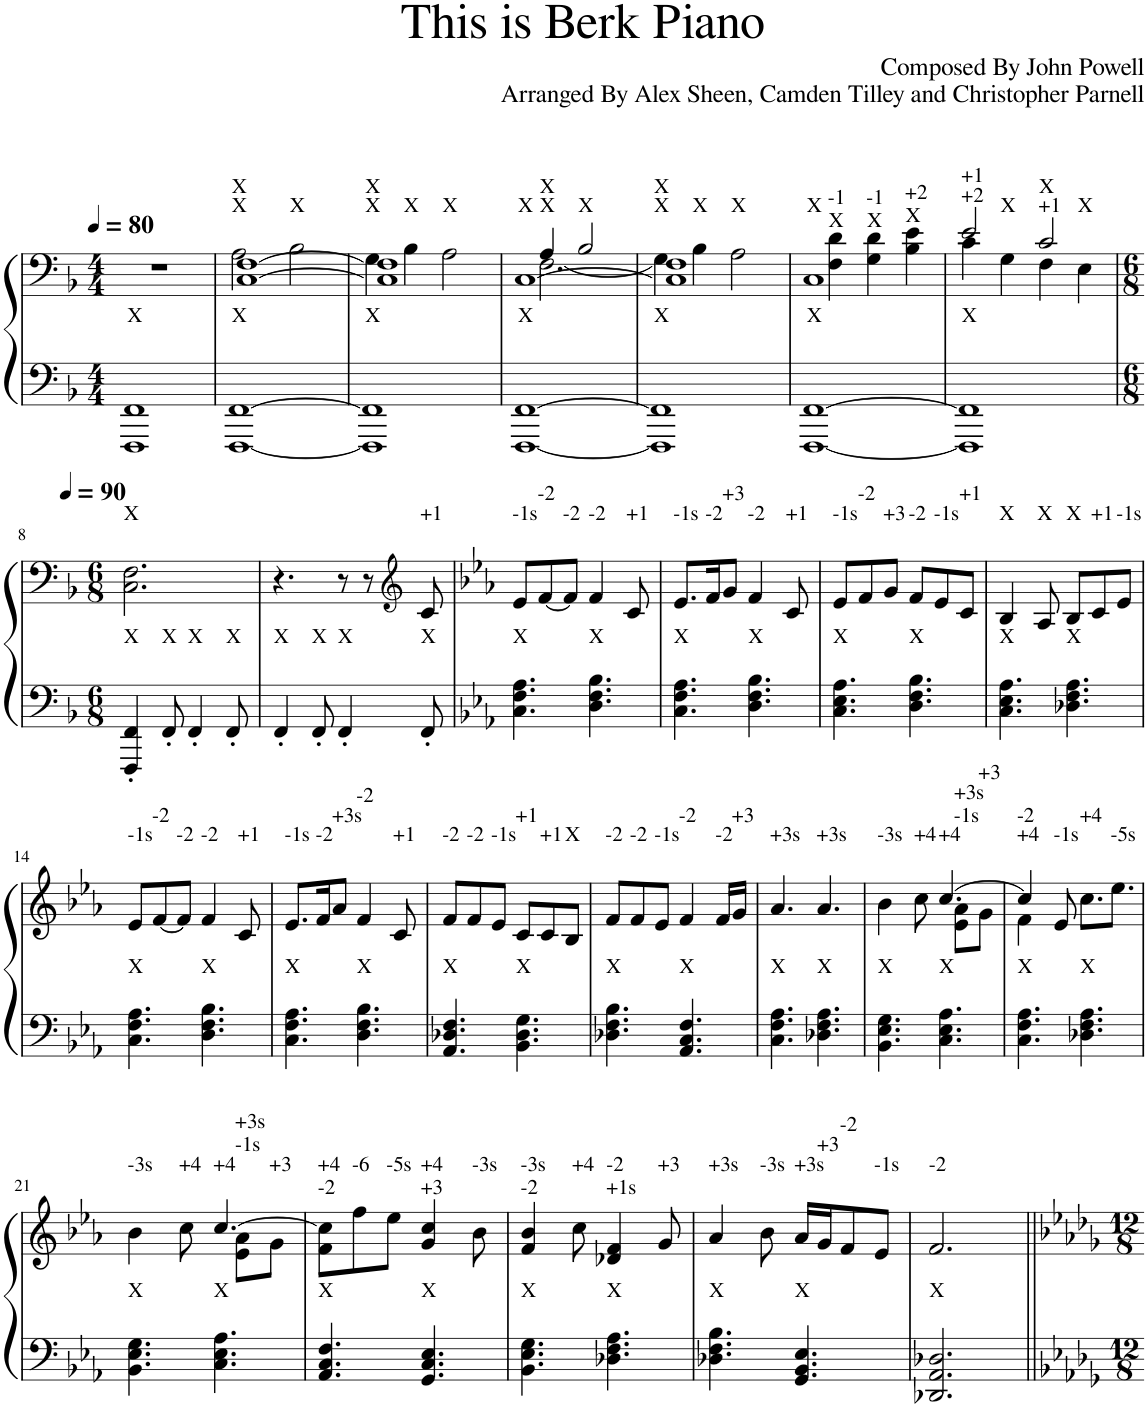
**kern	**kern
*part1	*part1
*staff2	*staff1
*I"Piano	*
*I'Pno.	*
*clefF4	*clefF4
*k[b-]	*k[b-]
*M4/4	*M4/4
*MM80	*MM80
=1	=1
!LO:TX:a:t=X	!
1FFF 1FF	1r
=2	=2
*	*^
!	!LO:TX:a:t=X	!
!	!LO:TX:a:t=X	!
!LO:TX:a:t=X	!	!
[1FFF [1FF	[1C [1F	2A\
!	!	!LO:TX:a:t=X
.	.	2B-\
=3	=3	=3
!	!LO:TX:a:t=X	!
!	!LO:TX:a:t=X	!
!LO:TX:a:t=X	!	!
1FFF] 1FF]	1C] 1F]	4G\
!	!	!LO:TX:a:t=X
.	.	4B-\
!	!	!LO:TX:a:t=X
.	.	2A\
=4	=4	=4
*	*	*^
!	!LO:TX:a:t=X	!	!
!LO:TX:a:t=X	!	!	!
[1FFF [1FF	[1C	4ryy	4ryy
!	!	!LO:TX:a:t=X	!
!	!	!LO:TX:a:t=X	!
.	.	[2.F\	4A/
!	!	!	!LO:TX:a:t=X
.	.	.	2B-/
=5	=5	=5	=5
!	!LO:TX:a:t=X	!	!
!	!LO:TX:a:t=X	!	!
!LO:TX:a:t=X	!	!	!
*	*	*v	*v
1FFF] 1FF]	1C] 1F]	4G\
!	!	!LO:TX:a:t=X
.	.	4B-\
!	!	!LO:TX:a:t=X
.	.	2A\
=6	=6	=6
!	!LO:TX:a:t=X	!
!LO:TX:a:t=X	!	!
[1FFF [1FF	1C	4ryy
!	!	!LO:TX:a:t=-1
!	!	!LO:TX:a:t=X
.	.	4F\ 4d\
!	!	!LO:TX:a:t=-1
!	!	!LO:TX:a:t=X
.	.	4G\ 4d\
!	!	!LO:TX:a:t=+2
!	!	!LO:TX:a:t=X
.	.	4B-\ 4e\
=7	=7	=7
!	!LO:TX:a:t=+2	!
!	!LO:TX:a:t=+1	!
!LO:TX:a:t=X	!	!
1FFF] 1FF]	2e/	4c\
!	!	!LO:TX:a:t=X
.	.	4G\
!	!LO:TX:a:t=+1	!
!	!LO:TX:a:t=X	!
.	2c/	4F\
!	!	!LO:TX:a:t=X
.	.	4E\
*	*v	*v
!!LO:LB:g=z
=8	=8
*M6/8	*M6/8
*	*MM90
*	*^
!	!LO:TX:a:t=X	!
!LO:TX:a:t=X	!	!
*	*v	*v
4FFF/' 4FF/'	2.C\ 2.F\
!LO:TX:a:t=X	!
8FF'/	.
!LO:TX:a:t=X	!
4FF'/	.
!LO:TX:a:t=X	!
8FF'/	.
=9	=9
!LO:TX:a:t=X	!
4FF'/	4.r
!LO:TX:a:t=X	!
8FF'/	.
!LO:TX:a:t=X	!
4FF'/	8r
.	8r
*	*clefG2
!	!LO:TX:a:t=+1
!LO:TX:a:t=X	!
8FF'/	8c/
=10	=10
*k[b-e-a-]	*k[b-e-a-]
!	!LO:TX:a:t=-1s
!LO:TX:a:t=X	!
4.C\ 4.F\ 4.A-\	8e-/L
!	!LO:TX:a:t=-2
.	[8f/
!	!LO:TX:a:t=-2
.	8f/J]
!	!LO:TX:a:t=-2
!LO:TX:a:t=X	!
4.D\ 4.F\ 4.B-\	4f/
!	!LO:TX:a:t=+1
.	8c/
=11	=11
!	!LO:TX:a:t=-1s
!LO:TX:a:t=X	!
4.C\ 4.F\ 4.A-\	8.e-/L
!	!LO:TX:a:t=-2
.	16f/K
!	!LO:TX:a:t=+3
.	8g/J
!	!LO:TX:a:t=-2
!LO:TX:a:t=X	!
4.D\ 4.F\ 4.B-\	4f/
!	!LO:TX:a:t=+1
.	8c/
=12	=12
!	!LO:TX:a:t=-1s
!LO:TX:a:t=X	!
4.C\ 4.E-\ 4.A-\	8e-/L
!	!LO:TX:a:t=-2
.	8f/
!	!LO:TX:a:t=+3
.	8g/J
!	!LO:TX:a:t=-2
!LO:TX:a:t=X	!
4.D\ 4.F\ 4.B-\	8f/L
!	!LO:TX:a:t=-1s
.	8e-/
!	!LO:TX:a:t=+1
.	8c/J
=13	=13
!	!LO:TX:a:t=X
!LO:TX:a:t=X	!
4.C\ 4.E-\ 4.A-\	4B-/
!	!LO:TX:a:t=X
.	8A-/
!	!LO:TX:a:t=X
!LO:TX:a:t=X	!
4.D-X\ 4.F\ 4.A-\	8B-/L
!	!LO:TX:a:t=+1
.	8c/
!	!LO:TX:a:t=-1s
.	8e-/J
!!LO:LB:g=z
=14	=14
!	!LO:TX:a:t=-1s
!LO:TX:a:t=X	!
4.C\ 4.F\ 4.A-\	8e-/L
!	!LO:TX:a:t=-2
.	[8f/
!	!LO:TX:a:t=-2
.	8f/J]
!	!LO:TX:a:t=-2
!LO:TX:a:t=X	!
4.D\ 4.F\ 4.B-\	4f/
!	!LO:TX:a:t=+1
.	8c/
=15	=15
!	!LO:TX:a:t=-1s
!LO:TX:a:t=X	!
4.C\ 4.F\ 4.A-\	8.e-/L
!	!LO:TX:a:t=-2
.	16f/K
!	!LO:TX:a:t=+3s
.	8a-/J
!	!LO:TX:a:t=-2
!LO:TX:a:t=X	!
4.D\ 4.F\ 4.B-\	4f/
!	!LO:TX:a:t=+1
.	8c/
=16	=16
!	!LO:TX:a:t=-2
!LO:TX:a:t=X	!
4.AA-/ 4.D-X/ 4.F/	8f/L
!	!LO:TX:a:t=-2
.	8f/
!	!LO:TX:a:t=-1s
.	8e-/J
!	!LO:TX:a:t=+1
!LO:TX:a:t=X	!
4.BB-\ 4.D-\ 4.G\	8c/L
!	!LO:TX:a:t=+1
.	8c/
!	!LO:TX:a:t=X
.	8B-/J
=17	=17
!	!LO:TX:a:t=-2
!LO:TX:a:t=X	!
4.D-X\ 4.F\ 4.B-\	8f/L
!	!LO:TX:a:t=-2
.	8f/
!	!LO:TX:a:t=-1s
.	8e-/J
!	!LO:TX:a:t=-2
!LO:TX:a:t=X	!
4.AA-/ 4.C/ 4.F/	4f/
!	!LO:TX:a:t=-2
.	16f/LL
!	!LO:TX:a:t=+3
.	16g/JJ
=18	=18
!	!LO:TX:a:t=+3s
!LO:TX:a:t=X	!
4.C\ 4.F\ 4.A-\	4.a-/
!	!LO:TX:a:t=+3s
!LO:TX:a:t=X	!
4.D-X\ 4.F\ 4.A-\	4.a-/
=19	=19
*	*^
!	!LO:TX:a:t=-3s	!
!LO:TX:a:t=X	!	!
4.BB-\ 4.E-\ 4.G\	4b-\	2ryy
!	!LO:TX:a:t=+4	!
.	8cc\	.
!	!LO:TX:a:t=+4	!
!LO:TX:a:t=X	!	!
4.C\ 4.E-\ 4.A-\	[4.cc/	.
!	!	!LO:TX:a:t=+3s
!	!	!LO:TX:a:t=-1s
.	.	8e-\ 8a-\L
!	!	!LO:TX:a:t=+3
.	.	8g\J
=20	=20	=20
!	!LO:TX:a:t=+4	!
!	!LO:TX:a:t=-2	!
!LO:TX:a:t=X	!	!
4.C\ 4.F\ 4.A-\	4cc/]	4f\
!	!LO:TX:a:t=-1s	!
.	8e-/	2ryy
!	!LO:TX:a:t=+4	!
!LO:TX:a:t=X	!	!
4.D-X\ 4.F\ 4.A-\	8.cc\L	.
!	!LO:TX:a:t=-5s	!
.	8.ee-\J	.
!!LO:LB:g=z	!!
=21	=21	=21
!	!LO:TX:a:t=-3s	!
!LO:TX:a:t=X	!	!
4.BB-\ 4.E-\ 4.G\	4b-\	2ryy
!	!LO:TX:a:t=+4	!
.	8cc\	.
!	!LO:TX:a:t=+4	!
!LO:TX:a:t=X	!	!
4.C\ 4.E-\ 4.A-\	[4.cc/	.
!	!	!LO:TX:a:t=+3s
!	!	!LO:TX:a:t=-1s
.	.	8e-\ 8a-\L
!	!	!LO:TX:a:t=+3
.	.	8g\J
=22	=22	=22
!	!LO:TX:a:t=+4	!
!	!LO:TX:a:t=-2	!
!LO:TX:a:t=X	!	!
*	*v	*v
4.AA-/ 4.C/ 4.F/	8f\ 8cc\]L
!	!LO:TX:a:t=-6
.	8ff\
!	!LO:TX:a:t=-5s
.	8ee-\J
!	!LO:TX:a:t=+4
!	!LO:TX:a:t=+3
!LO:TX:a:t=X	!
4.GG/ 4.C/ 4.E-/	4g/ 4cc/
!	!LO:TX:a:t=-3s
.	8b-\
=23	=23
!	!LO:TX:a:t=-3s
!	!LO:TX:a:t=-2
!LO:TX:a:t=X	!
4.BB-\ 4.E-\ 4.G\	4f/ 4b-/
!	!LO:TX:a:t=+4
.	8cc\
!	!LO:TX:a:t=-2
!	!LO:TX:a:t=+1s
!LO:TX:a:t=X	!
4.D-X\ 4.F\ 4.A-\	4d-X/ 4f/
!	!LO:TX:a:t=+3
.	8g/
=24	=24
!	!LO:TX:a:t=+3s
!LO:TX:a:t=X	!
4.D-X\ 4.F\ 4.B-\	4a-/
!	!LO:TX:a:t=-3s
.	8b-\
!	!LO:TX:a:t=+3s
!LO:TX:a:t=X	!
4.GG/ 4.BB-/ 4.E-/	16a-/LL
!	!LO:TX:a:t=+3
.	16g/J
!	!LO:TX:a:t=-2
.	8f/
!	!LO:TX:a:t=-1s
.	8e-/J
=25	=25
!	!LO:TX:a:t=-2
!LO:TX:a:t=X	!
2.DD-X/ 2.AA-/ 2.D-X/	2.f/
=||	=||
*-	*-
